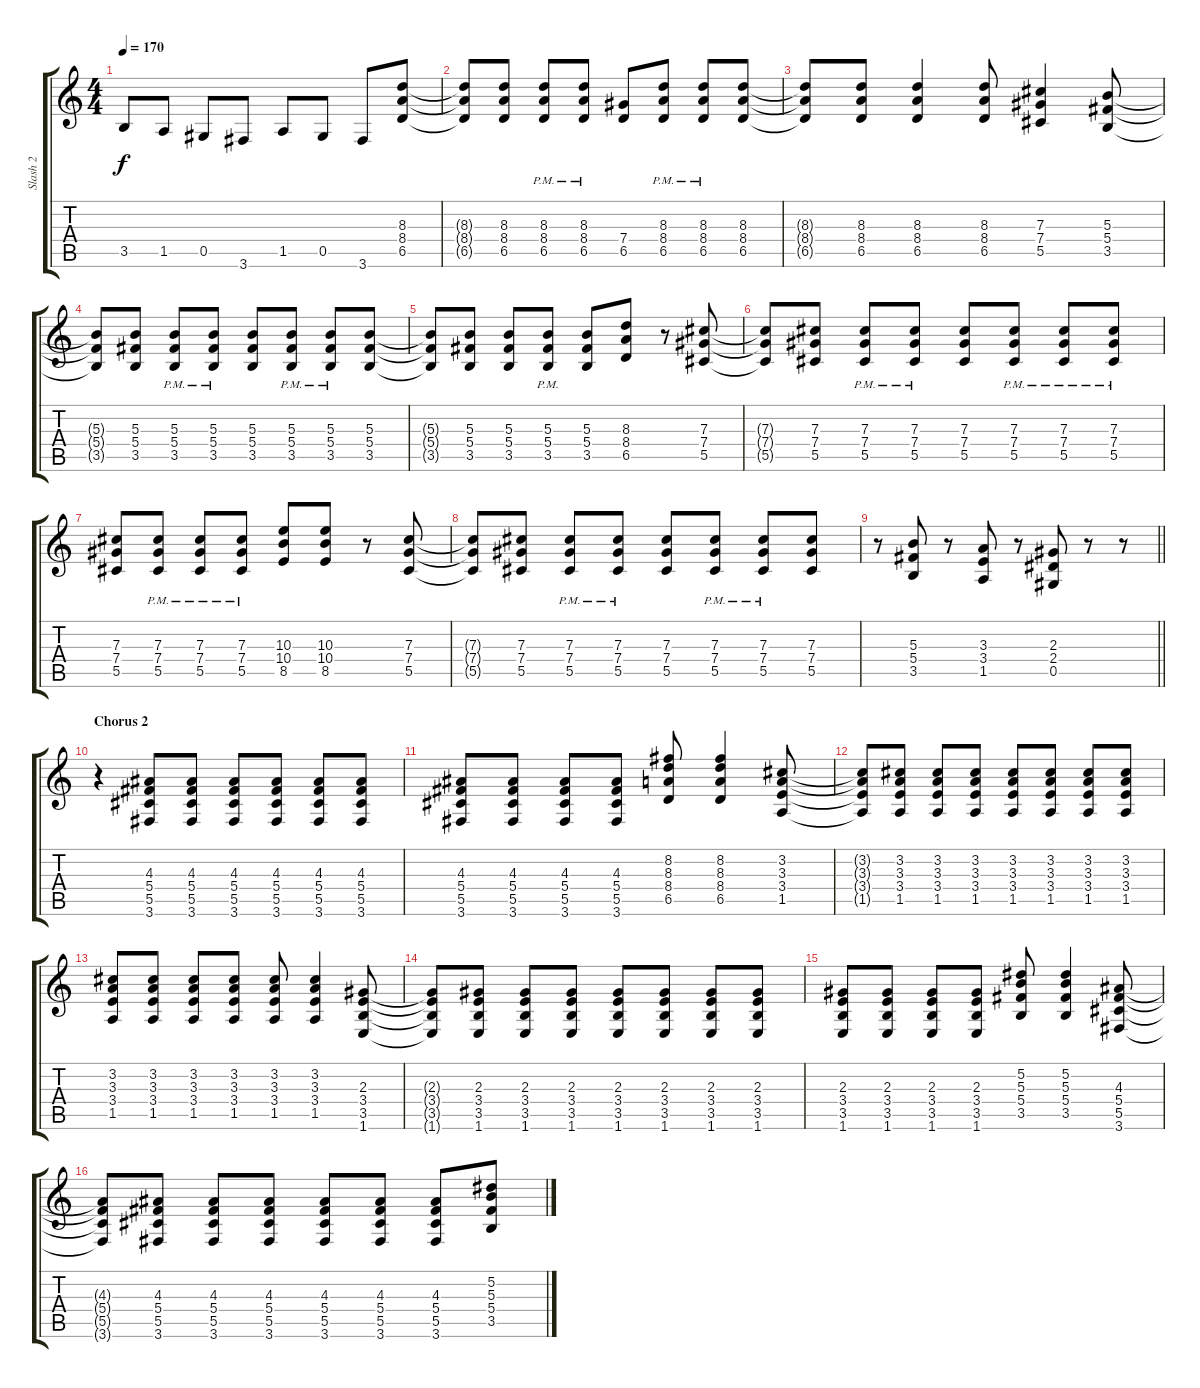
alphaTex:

\track ("Slash 2" "Slash 2") {instrument distortionguitar}
\staff {score tabs}
\tuning (Eb4 Bb3 Gb3 Db3 Ab2 Eb2) {hide}
\ts (4 4)
\tempo 170
\clef g2
\ks c
3.5.8{dy f} 1.5.8 0.5.8 3.6.8 1.5.8 0.5.8 3.6.8 (8.3 8.4 6.5).8 |
(8.3{t} 8.4{t} 6.5{t}).8 (8.3 8.4 6.5).8 (8.3{pm} 8.4{pm} 6.5{pm}).8 (8.3{pm} 8.4{pm} 6.5{pm}).8 (7.4 6.5).8 (8.3{pm} 8.4{pm} 6.5{pm}).8 (8.3{pm} 8.4{pm} 6.5{pm}).8 (8.3 8.4 6.5).8 |
(8.3{t} 8.4{t} 6.5{t}).8 (8.3 8.4 6.5).8 (8.3 8.4 6.5).4 (8.3 8.4 6.5).8 (7.3 7.4 5.5).4 (5.3 5.4 3.5).8 |
(5.3{t} 5.4{t} 3.5{t}).8 (5.3 5.4 3.5).8 (5.3{pm} 5.4{pm} 3.5{pm}).8 (5.3{pm} 5.4{pm} 3.5{pm}).8 (5.3 5.4 3.5).8 (5.3{pm} 5.4{pm} 3.5{pm}).8 (5.3{pm} 5.4{pm} 3.5{pm}).8 (5.3 5.4 3.5).8 |
(5.3{t} 5.4{t} 3.5{t}).8 (5.3 5.4 3.5).8 (5.3 5.4 3.5).8 (5.3{pm} 5.4{pm} 3.5{pm}).8 (5.3 5.4 3.5).8 (8.3 8.4 6.5).8 r.8 (7.3 7.4 5.5).8 |
(7.3{t} 7.4{t} 5.5{t}).8 (7.3 7.4 5.5).8 (7.3{pm} 7.4{pm} 5.5{pm}).8 (7.3{pm} 7.4{pm} 5.5{pm}).8 (7.3 7.4 5.5).8 (7.3{pm} 7.4{pm} 5.5{pm}).8 (7.3{pm} 7.4{pm} 5.5{pm}).8 (7.3{pm} 7.4{pm} 5.5{pm}).8 |
(7.3 7.4 5.5).8 (7.3{pm} 7.4{pm} 5.5{pm}).8 (7.3{pm} 7.4{pm} 5.5{pm}).8 (7.3{pm} 7.4{pm} 5.5{pm}).8 (10.3 10.4 8.5).8 (10.3 10.4 8.5).8 r.8 (7.3 7.4 5.5).8 |
(7.3{t} 7.4{t} 5.5{t}).8 (7.3 7.4 5.5).8 (7.3{pm} 7.4{pm} 5.5{pm}).8 (7.3{pm} 7.4{pm} 5.5{pm}).8 (7.3 7.4 5.5).8 (7.3{pm} 7.4{pm} 5.5{pm}).8 (7.3{pm} 7.4{pm} 5.5{pm}).8 (7.3 7.4 5.5).8 |
\barLineRight lightlight
r.8 (5.3 5.4 3.5).8 r.8 (3.3 3.4 1.5).8 r.8 (2.3 2.4 0.5).8 r.8 r.8 |
\section ("" "Chorus 2")
r.4 (4.3 5.4 5.5 3.6).8 (4.3 5.4 5.5 3.6).8 (4.3 5.4 5.5 3.6).8 (4.3 5.4 5.5 3.6).8 (4.3 5.4 5.5 3.6).8 (4.3 5.4 5.5 3.6).8 |
(4.3 5.4 5.5 3.6).8 (4.3 5.4 5.5 3.6).8 (4.3 5.4 5.5 3.6).8 (4.3 5.4 5.5 3.6).8 (8.2 8.3 8.4 6.5).8 (8.2 8.3 8.4 6.5).4 (3.2 3.3 3.4 1.5).8 |
(3.2{t} 3.3{t} 3.4{t} 1.5{t}).8 (3.2 3.3 3.4 1.5).8 (3.2 3.3 3.4 1.5).8 (3.2 3.3 3.4 1.5).8 (3.2 3.3 3.4 1.5).8 (3.2 3.3 3.4 1.5).8 (3.2 3.3 3.4 1.5).8 (3.2 3.3 3.4 1.5).8 |
(3.2 3.3 3.4 1.5).8 (3.2 3.3 3.4 1.5).8 (3.2 3.3 3.4 1.5).8 (3.2 3.3 3.4 1.5).8 (3.2 3.3 3.4 1.5).8 (3.2 3.3 3.4 1.5).4 (2.3 3.4 3.5 1.6).8 |
(2.3{t} 3.4{t} 3.5{t} 1.6{t}).8 (2.3 3.4 3.5 1.6).8 (2.3 3.4 3.5 1.6).8 (2.3 3.4 3.5 1.6).8 (2.3 3.4 3.5 1.6).8 (2.3 3.4 3.5 1.6).8 (2.3 3.4 3.5 1.6).8 (2.3 3.4 3.5 1.6).8 |
(2.3 3.4 3.5 1.6).8 (2.3 3.4 3.5 1.6).8 (2.3 3.4 3.5 1.6).8 (2.3 3.4 3.5 1.6).8 (5.2 5.3 5.4 3.5).8 (5.2 5.3 5.4 3.5).4 (4.3 5.4 5.5 3.6).8 |
(4.3{t} 5.4{t} 5.5{t} 3.6{t}).8 (4.3 5.4 5.5 3.6).8 (4.3 5.4 5.5 3.6).8 (4.3 5.4 5.5 3.6).8 (4.3 5.4 5.5 3.6).8 (4.3 5.4 5.5 3.6).8 (4.3 5.4 5.5 3.6).8 (5.2 5.3 5.4 3.5).8
